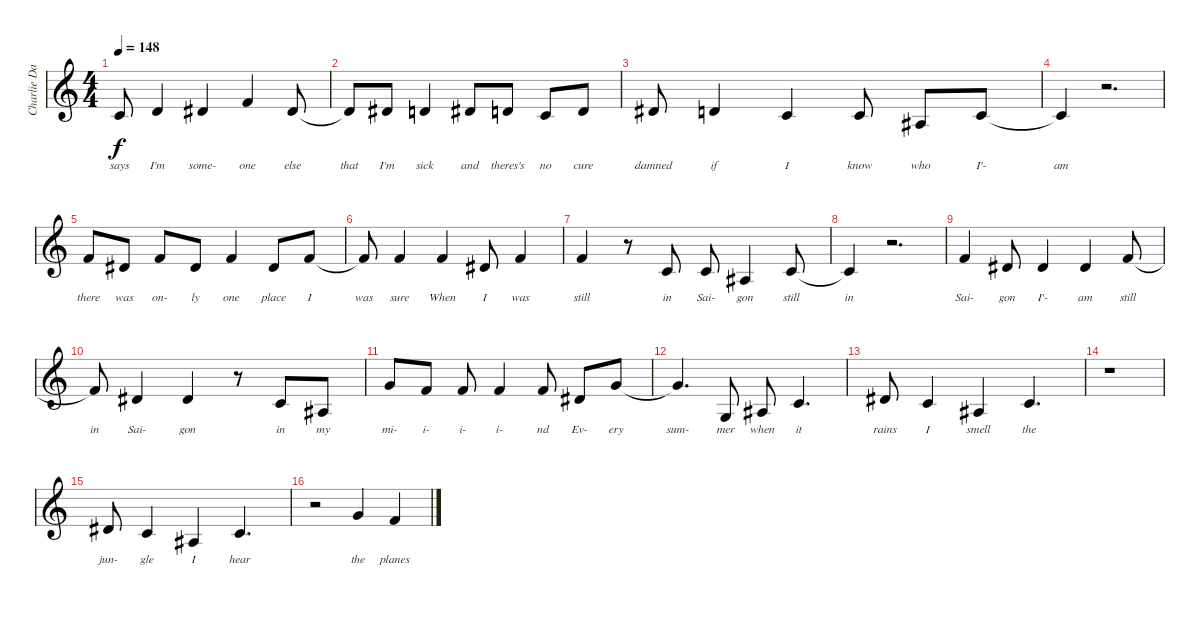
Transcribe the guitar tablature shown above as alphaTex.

\track ("Charlie Daniels Vocals" "Charlie Da") {instrument bassoon}
\staff {score}
\tuning (E4 B3 G3 D3 A2 E2) {hide}
\ts (4 4)
\tempo 148
\clef g2
\ks c
5.3.8{lyrics (0 "says") lyrics (1 "") lyrics (2 "") lyrics (3 "") lyrics (4 "") dy f} 3.2.4{lyrics (0 "I'm") lyrics (1 "") lyrics (2 "") lyrics (3 "") lyrics (4 "")} 4.2.4{lyrics (0 "some-") lyrics (1 "") lyrics (2 "") lyrics (3 "") lyrics (4 "")} 6.2.4{lyrics (0 "one") lyrics (1 "") lyrics (2 "") lyrics (3 "") lyrics (4 "")} 4.2.8{lyrics (0 "else") lyrics (1 "") lyrics (2 "") lyrics (3 "") lyrics (4 "")} |
4.2{t}.8{lyrics (0 "that") lyrics (1 "") lyrics (2 "") lyrics (3 "") lyrics (4 "")} 4.2.8{lyrics (0 "I'm") lyrics (1 "") lyrics (2 "") lyrics (3 "") lyrics (4 "")} 3.2.4{lyrics (0 "sick") lyrics (1 "") lyrics (2 "") lyrics (3 "") lyrics (4 "")} 4.2.8{lyrics (0 "and") lyrics (1 "") lyrics (2 "") lyrics (3 "") lyrics (4 "")} 3.2.8{lyrics (0 "theres's") lyrics (1 "") lyrics (2 "") lyrics (3 "") lyrics (4 "")} 5.3.8{lyrics (0 "no") lyrics (1 "") lyrics (2 "") lyrics (3 "") lyrics (4 "")} 3.2.8{lyrics (0 "cure") lyrics (1 "") lyrics (2 "") lyrics (3 "") lyrics (4 "")} |
4.2.8{lyrics (0 "damned") lyrics (1 "") lyrics (2 "") lyrics (3 "") lyrics (4 "")} 3.2.4{lyrics (0 "if") lyrics (1 "") lyrics (2 "") lyrics (3 "") lyrics (4 "")} 5.3.4{lyrics (0 "I") lyrics (1 "") lyrics (2 "") lyrics (3 "") lyrics (4 "")} 5.3.8{lyrics (0 "know") lyrics (1 "") lyrics (2 "") lyrics (3 "") lyrics (4 "")} 3.3.8{lyrics (0 "who") lyrics (1 "") lyrics (2 "") lyrics (3 "") lyrics (4 "")} 5.3.8{lyrics (0 "I'-") lyrics (1 "") lyrics (2 "") lyrics (3 "") lyrics (4 "")} |
5.3{t}.4{lyrics (0 "am") lyrics (1 "") lyrics (2 "") lyrics (3 "") lyrics (4 "")} r.2{d} |
6.2.8{lyrics (0 "there") lyrics (1 "") lyrics (2 "") lyrics (3 "") lyrics (4 "")} 4.2.8{lyrics (0 "was") lyrics (1 "") lyrics (2 "") lyrics (3 "") lyrics (4 "")} 6.2.8{lyrics (0 "on-") lyrics (1 "") lyrics (2 "") lyrics (3 "") lyrics (4 "")} 4.2.8{lyrics (0 "ly") lyrics (1 "") lyrics (2 "") lyrics (3 "") lyrics (4 "")} 6.2.4{lyrics (0 "one") lyrics (1 "") lyrics (2 "") lyrics (3 "") lyrics (4 "")} 4.2.8{lyrics (0 "place") lyrics (1 "") lyrics (2 "") lyrics (3 "") lyrics (4 "")} 6.2.8{lyrics (0 "I") lyrics (1 "") lyrics (2 "") lyrics (3 "") lyrics (4 "")} |
6.2{t}.8{lyrics (0 "was") lyrics (1 "") lyrics (2 "") lyrics (3 "") lyrics (4 "")} 6.2.4{lyrics (0 "sure") lyrics (1 "") lyrics (2 "") lyrics (3 "") lyrics (4 "")} 6.2.4{lyrics (0 "When") lyrics (1 "") lyrics (2 "") lyrics (3 "") lyrics (4 "")} 4.2.8{lyrics (0 "I") lyrics (1 "") lyrics (2 "") lyrics (3 "") lyrics (4 "")} 6.2.4{lyrics (0 "was") lyrics (1 "") lyrics (2 "") lyrics (3 "") lyrics (4 "")} |
6.2.4{lyrics (0 "still") lyrics (1 "") lyrics (2 "") lyrics (3 "") lyrics (4 "")} r.8 5.3.8{lyrics (0 "in") lyrics (1 "") lyrics (2 "") lyrics (3 "") lyrics (4 "")} 5.3.8{lyrics (0 "Sai-") lyrics (1 "") lyrics (2 "") lyrics (3 "") lyrics (4 "")} 3.3.4{lyrics (0 "gon") lyrics (1 "") lyrics (2 "") lyrics (3 "") lyrics (4 "")} 5.3.8{lyrics (0 "still") lyrics (1 "") lyrics (2 "") lyrics (3 "") lyrics (4 "")} |
5.3{t}.4{lyrics (0 "in") lyrics (1 "") lyrics (2 "") lyrics (3 "") lyrics (4 "")} r.2{d} |
6.2.4{lyrics (0 "Sai-") lyrics (1 "") lyrics (2 "") lyrics (3 "") lyrics (4 "")} 4.2.8{lyrics (0 "gon") lyrics (1 "") lyrics (2 "") lyrics (3 "") lyrics (4 "")} 4.2.4{lyrics (0 "I'-") lyrics (1 "") lyrics (2 "") lyrics (3 "") lyrics (4 "")} 4.2.4{lyrics (0 "am") lyrics (1 "") lyrics (2 "") lyrics (3 "") lyrics (4 "")} 6.2.8{lyrics (0 "still") lyrics (1 "") lyrics (2 "") lyrics (3 "") lyrics (4 "")} |
6.2{t}.8{lyrics (0 "in") lyrics (1 "") lyrics (2 "") lyrics (3 "") lyrics (4 "")} 4.2.4{lyrics (0 "Sai-") lyrics (1 "") lyrics (2 "") lyrics (3 "") lyrics (4 "")} 4.2.4{lyrics (0 "gon") lyrics (1 "") lyrics (2 "") lyrics (3 "") lyrics (4 "")} r.8 5.3.8{lyrics (0 "in") lyrics (1 "") lyrics (2 "") lyrics (3 "") lyrics (4 "")} 3.3.8{lyrics (0 "my") lyrics (1 "") lyrics (2 "") lyrics (3 "") lyrics (4 "")} |
3.1.8{lyrics (0 "mi-") lyrics (1 "") lyrics (2 "") lyrics (3 "") lyrics (4 "")} 6.2.8{lyrics (0 "i-") lyrics (1 "") lyrics (2 "") lyrics (3 "") lyrics (4 "")} 6.2.8{lyrics (0 "i-") lyrics (1 "") lyrics (2 "") lyrics (3 "") lyrics (4 "")} 6.2.4{lyrics (0 "i-") lyrics (1 "") lyrics (2 "") lyrics (3 "") lyrics (4 "")} 6.2.8{lyrics (0 "nd") lyrics (1 "") lyrics (2 "") lyrics (3 "") lyrics (4 "")} 4.2.8{lyrics (0 "Ev-") lyrics (1 "") lyrics (2 "") lyrics (3 "") lyrics (4 "")} 3.1.8{lyrics (0 "ery") lyrics (1 "") lyrics (2 "") lyrics (3 "") lyrics (4 "")} |
3.1{t}.4{d lyrics (0 "sum-") lyrics (1 "") lyrics (2 "") lyrics (3 "") lyrics (4 "")} 5.4.8{lyrics (0 "mer") lyrics (1 "") lyrics (2 "") lyrics (3 "") lyrics (4 "")} 3.3.8{lyrics (0 "when") lyrics (1 "") lyrics (2 "") lyrics (3 "") lyrics (4 "")} 5.3.4{d lyrics (0 "it") lyrics (1 "") lyrics (2 "") lyrics (3 "") lyrics (4 "")} |
4.2.8{lyrics (0 "rains") lyrics (1 "") lyrics (2 "") lyrics (3 "") lyrics (4 "")} 5.3.4{lyrics (0 "I") lyrics (1 "") lyrics (2 "") lyrics (3 "") lyrics (4 "")} 3.3.4{lyrics (0 "smell") lyrics (1 "") lyrics (2 "") lyrics (3 "") lyrics (4 "")} 5.3.4{d lyrics (0 "the") lyrics (1 "") lyrics (2 "") lyrics (3 "") lyrics (4 "")} |
r.1 |
4.2.8{lyrics (0 "jun-") lyrics (1 "") lyrics (2 "") lyrics (3 "") lyrics (4 "")} 5.3.4{lyrics (0 "gle") lyrics (1 "") lyrics (2 "") lyrics (3 "") lyrics (4 "")} 3.3.4{lyrics (0 "I") lyrics (1 "") lyrics (2 "") lyrics (3 "") lyrics (4 "")} 5.3.4{d lyrics (0 "hear") lyrics (1 "") lyrics (2 "") lyrics (3 "") lyrics (4 "")} |
r.2 3.1.4{lyrics (0 "the") lyrics (1 "") lyrics (2 "") lyrics (3 "") lyrics (4 "")} 6.2.4{lyrics (0 "planes") lyrics (1 "") lyrics (2 "") lyrics (3 "") lyrics (4 "")}
